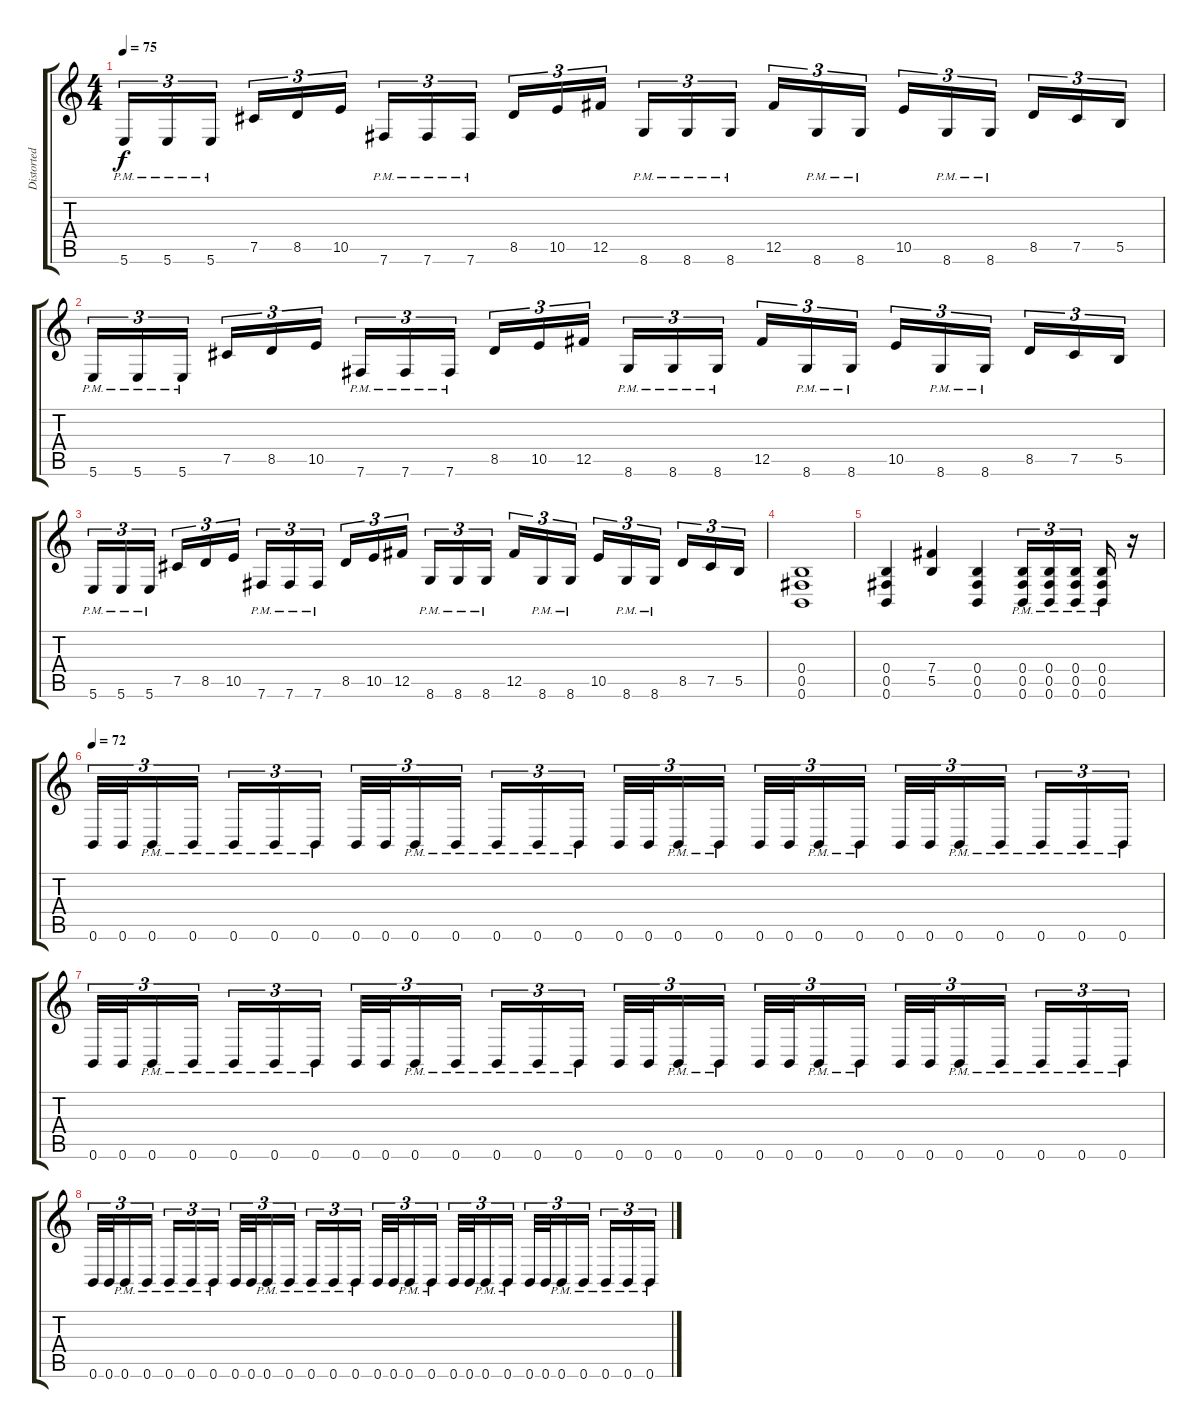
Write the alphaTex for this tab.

\track ("Distorted Right" "Distorted ") {instrument distortionguitar}
\staff {score tabs}
\tuning (Db4 Ab3 E3 B2 Gb2 B1) {hide}
\ts (4 4)
\tempo 75
\clef g2
\ks c
5.6{pm}.16{tu (3 2) dy f} 5.6{pm}.16{tu (3 2)} 5.6{pm}.16{tu (3 2)} 7.5.16{tu (3 2)} 8.5.16{tu (3 2)} 10.5.16{tu (3 2)} 7.6{pm}.16{tu (3 2)} 7.6{pm}.16{tu (3 2)} 7.6{pm}.16{tu (3 2)} 8.5.16{tu (3 2)} 10.5.16{tu (3 2)} 12.5.16{tu (3 2)} 8.6{pm}.16{tu (3 2)} 8.6{pm}.16{tu (3 2)} 8.6{pm}.16{tu (3 2)} 12.5.16{tu (3 2)} 8.6{pm}.16{tu (3 2)} 8.6{pm}.16{tu (3 2)} 10.5.16{tu (3 2)} 8.6{pm}.16{tu (3 2)} 8.6{pm}.16{tu (3 2)} 8.5.16{tu (3 2)} 7.5.16{tu (3 2)} 5.5.16{tu (3 2)} |
5.6{pm}.16{tu (3 2)} 5.6{pm}.16{tu (3 2)} 5.6{pm}.16{tu (3 2)} 7.5.16{tu (3 2)} 8.5.16{tu (3 2)} 10.5.16{tu (3 2)} 7.6{pm}.16{tu (3 2)} 7.6{pm}.16{tu (3 2)} 7.6{pm}.16{tu (3 2)} 8.5.16{tu (3 2)} 10.5.16{tu (3 2)} 12.5.16{tu (3 2)} 8.6{pm}.16{tu (3 2)} 8.6{pm}.16{tu (3 2)} 8.6{pm}.16{tu (3 2)} 12.5.16{tu (3 2)} 8.6{pm}.16{tu (3 2)} 8.6{pm}.16{tu (3 2)} 10.5.16{tu (3 2)} 8.6{pm}.16{tu (3 2)} 8.6{pm}.16{tu (3 2)} 8.5.16{tu (3 2)} 7.5.16{tu (3 2)} 5.5.16{tu (3 2)} |
5.6{pm}.16{tu (3 2)} 5.6{pm}.16{tu (3 2)} 5.6{pm}.16{tu (3 2)} 7.5.16{tu (3 2)} 8.5.16{tu (3 2)} 10.5.16{tu (3 2)} 7.6{pm}.16{tu (3 2)} 7.6{pm}.16{tu (3 2)} 7.6{pm}.16{tu (3 2)} 8.5.16{tu (3 2)} 10.5.16{tu (3 2)} 12.5.16{tu (3 2)} 8.6{pm}.16{tu (3 2)} 8.6{pm}.16{tu (3 2)} 8.6{pm}.16{tu (3 2)} 12.5.16{tu (3 2)} 8.6{pm}.16{tu (3 2)} 8.6{pm}.16{tu (3 2)} 10.5.16{tu (3 2)} 8.6{pm}.16{tu (3 2)} 8.6{pm}.16{tu (3 2)} 8.5.16{tu (3 2)} 7.5.16{tu (3 2)} 5.5.16{tu (3 2)} |
(0.4 0.5 0.6).1 |
(0.4 0.5 0.6).4 (7.4 5.5).4 (0.4 0.5 0.6).4 (0.4{pm} 0.5{pm} 0.6{pm}).16{tu (3 2)} (0.4{pm} 0.5{pm} 0.6{pm}).16{tu (3 2)} (0.4{pm} 0.5{pm} 0.6{pm}).16{tu (3 2)} (0.4{pm} 0.5{pm} 0.6{pm}).16 r.16 |
\tempo 72
0.6.32{tu (3 2)} 0.6.32{tu (3 2)} 0.6{pm}.16{tu (3 2)} 0.6{pm}.16{tu (3 2)} 0.6{pm}.16{tu (3 2)} 0.6{pm}.16{tu (3 2)} 0.6{pm}.16{tu (3 2)} 0.6.32{tu (3 2)} 0.6.32{tu (3 2)} 0.6{pm}.16{tu (3 2)} 0.6{pm}.16{tu (3 2)} 0.6{pm}.16{tu (3 2)} 0.6{pm}.16{tu (3 2)} 0.6{pm}.16{tu (3 2)} 0.6.32{tu (3 2)} 0.6.32{tu (3 2)} 0.6{pm}.16{tu (3 2)} 0.6{pm}.16{tu (3 2)} 0.6.32{tu (3 2)} 0.6.32{tu (3 2)} 0.6{pm}.16{tu (3 2)} 0.6{pm}.16{tu (3 2)} 0.6.32{tu (3 2)} 0.6.32{tu (3 2)} 0.6{pm}.16{tu (3 2)} 0.6{pm}.16{tu (3 2)} 0.6{pm}.16{tu (3 2)} 0.6{pm}.16{tu (3 2)} 0.6{pm}.16{tu (3 2)} |
0.6.32{tu (3 2)} 0.6.32{tu (3 2)} 0.6{pm}.16{tu (3 2)} 0.6{pm}.16{tu (3 2)} 0.6{pm}.16{tu (3 2)} 0.6{pm}.16{tu (3 2)} 0.6{pm}.16{tu (3 2)} 0.6.32{tu (3 2)} 0.6.32{tu (3 2)} 0.6{pm}.16{tu (3 2)} 0.6{pm}.16{tu (3 2)} 0.6{pm}.16{tu (3 2)} 0.6{pm}.16{tu (3 2)} 0.6{pm}.16{tu (3 2)} 0.6.32{tu (3 2)} 0.6.32{tu (3 2)} 0.6{pm}.16{tu (3 2)} 0.6{pm}.16{tu (3 2)} 0.6.32{tu (3 2)} 0.6.32{tu (3 2)} 0.6{pm}.16{tu (3 2)} 0.6{pm}.16{tu (3 2)} 0.6.32{tu (3 2)} 0.6.32{tu (3 2)} 0.6{pm}.16{tu (3 2)} 0.6{pm}.16{tu (3 2)} 0.6{pm}.16{tu (3 2)} 0.6{pm}.16{tu (3 2)} 0.6{pm}.16{tu (3 2)} |
0.6.32{tu (3 2)} 0.6.32{tu (3 2)} 0.6{pm}.16{tu (3 2)} 0.6{pm}.16{tu (3 2)} 0.6{pm}.16{tu (3 2)} 0.6{pm}.16{tu (3 2)} 0.6{pm}.16{tu (3 2)} 0.6.32{tu (3 2)} 0.6.32{tu (3 2)} 0.6{pm}.16{tu (3 2)} 0.6{pm}.16{tu (3 2)} 0.6{pm}.16{tu (3 2)} 0.6{pm}.16{tu (3 2)} 0.6{pm}.16{tu (3 2)} 0.6.32{tu (3 2)} 0.6.32{tu (3 2)} 0.6{pm}.16{tu (3 2)} 0.6{pm}.16{tu (3 2)} 0.6.32{tu (3 2)} 0.6.32{tu (3 2)} 0.6{pm}.16{tu (3 2)} 0.6{pm}.16{tu (3 2)} 0.6.32{tu (3 2)} 0.6.32{tu (3 2)} 0.6{pm}.16{tu (3 2)} 0.6{pm}.16{tu (3 2)} 0.6{pm}.16{tu (3 2)} 0.6{pm}.16{tu (3 2)} 0.6{pm}.16{tu (3 2)}
